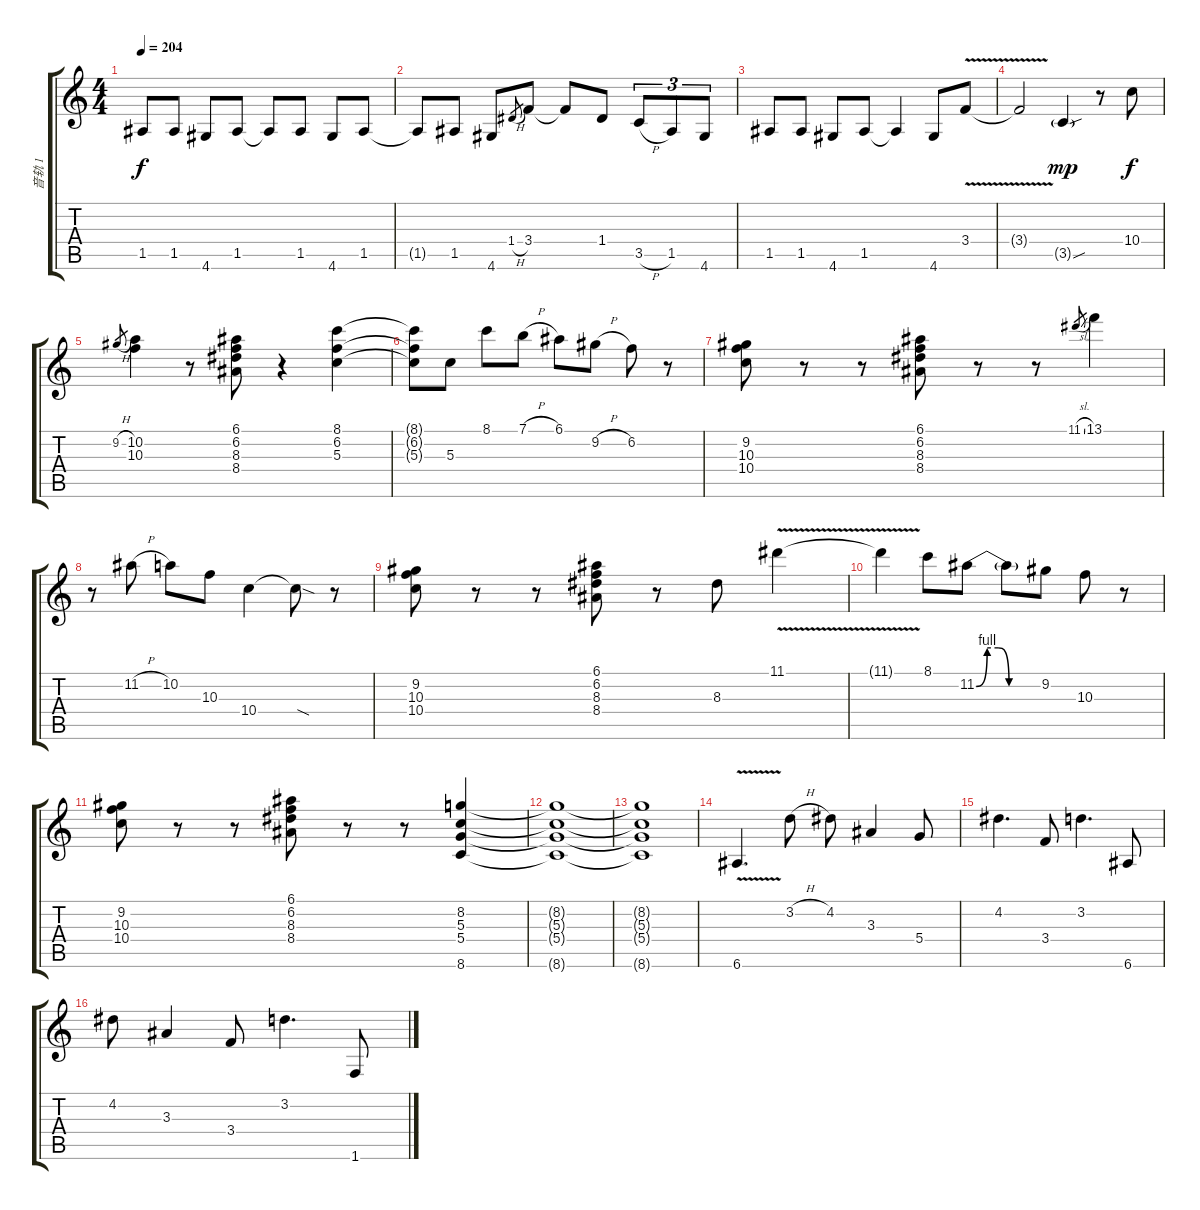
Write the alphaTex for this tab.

\track ("音轨 1" "音轨 1") {instrument distortionguitar}
\staff {score tabs}
\tuning (E4 B3 G3 D3 A2 E2) {hide}
\ts (4 4)
\tempo 204
\clef g2
\ks c
1.5.8{dy f} 1.5.8 4.6.8 1.5.8 1.5{t}.8 1.5.8 4.6.8 1.5.8 |
1.5{t}.8 1.5.8 4.6.8 1.4{h}.8{gr} 3.4.8 3.4{t}.8 1.4.8 3.5{h}.8{tu (3 2)} 1.5.8{tu (3 2)} 4.6.8{tu (3 2)} |
1.5.8 1.5.8 4.6.8 1.5.8 1.5{t}.4 4.6.8 3.4{v}.8 |
3.4{t}.2 3.5{sou g}.4{dy mp} r.8 10.4.8{dy f} |
9.2{h}.8{gr} (10.2 10.3).4 r.8 (6.1 6.2 8.3 8.4).8 r.4 (8.1 6.2 5.3).4 |
(8.1{t} 6.2{t} 5.3{t}).8 5.3.8 8.1.8 7.1{h}.8 6.1.8 9.2{h}.8 6.2.8 r.8 |
(9.2 10.3 10.4).8 r.8 r.8 (6.1 6.2 8.3 8.4).8 r.8 r.8 11.1{sl}.8{gr} 13.1.4 |
r.8 11.2{h}.8 10.2.8 10.3.8 10.4.4 10.4{sod t}.8 r.8 |
(9.2 10.3 10.4).8 r.8 r.8 (6.1 6.2 8.3 8.4).8 r.8 8.3.8 11.1{v}.4 |
11.1{v t}.4 8.1.8 11.2{be (custom 0 0 10 4 20 4 30 0 60 0)}.8 11.2{t}.8 9.2.8 10.3.8 r.8 |
(9.2 10.3 10.4).8 r.8 r.8 (6.1 6.2 8.3 8.4).8 r.8 r.8 (8.2 5.3 5.4 8.6).4 |
(8.2{t} 5.3{t} 5.4{t} 8.6{t}).1 |
(8.2{t} 5.3{t} 5.4{t} 8.6{t}).1 |
6.6{v}.4{d instrument acousticguitarnylon} 3.2{h}.8 4.2.8 3.3.4 5.4.8 |
4.2.4{d} 3.4.8 3.2.4{d} 6.6.8 |
4.2.8 3.3.4 3.4.8 3.2.4{d} 1.6.8
